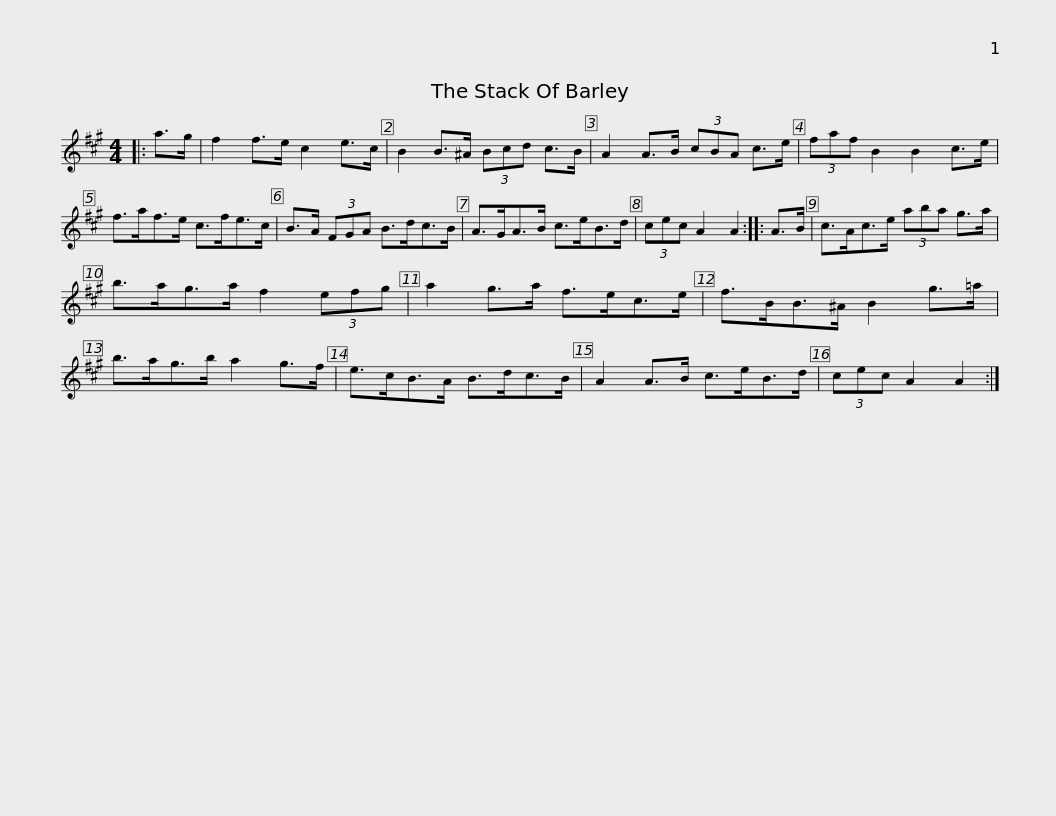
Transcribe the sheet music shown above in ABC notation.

X:1
L:1/8
M:4/4
I:linebreak $
K:A
V:1 treble
V:1
|: a>g | f2 f>e c2 e>c | B2 B>^A (3Bcd c>B | A2 A>B (3cBA c>e | (3faf B2 B2 c>e |$ %5
 f>af>e c>fe>c | B>A (3FGA B>dc>B | A>GA>B c>eB>d | (3cec A2 A2 :: A>B |$ %10
 c>Ac>e (3aba g>a | b>ag>a f2 (3efg | a2 g>a f>ec>e | f>BB>^A B2 g>=a |$ b>ag>b a2 g>f | %15
 e>cB>A B>dc>B | A2 A>B c>eB>d | (3cec A2 A2 :| %18
